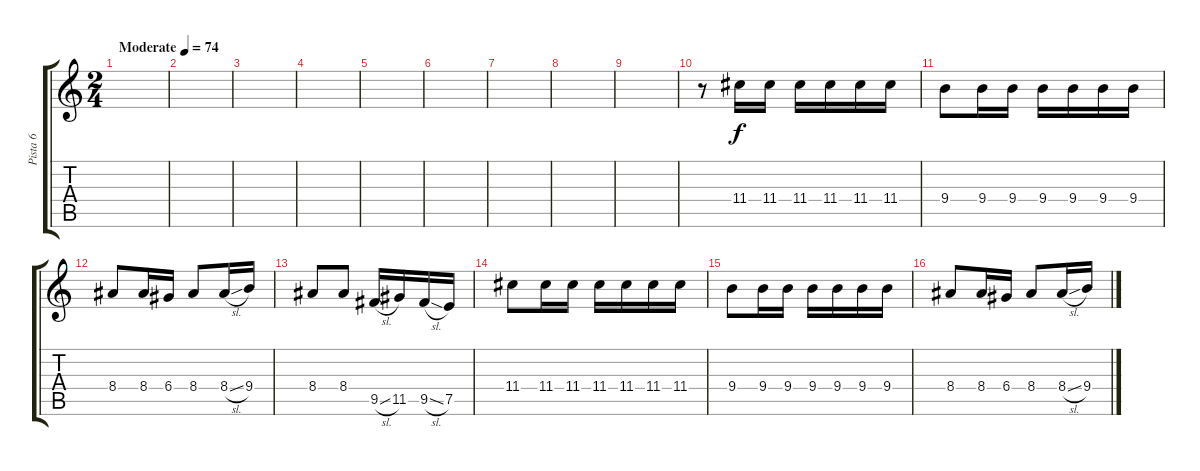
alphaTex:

\track ("Pista 6" "Pista 6") {instrument electricguitarjazz}
\staff {score tabs}
\tuning (E4 B3 G3 D3 A2 E2) {hide}
\ts (2 4)
\tempo (74 "Moderate")
\clef g2
\ks c
|
|
|
|
|
|
|
|
|
r.8 11.4.16 11.4.16 11.4.16 11.4.16 11.4.16 11.4.16 |
9.4.8 9.4.16 9.4.16 9.4.16 9.4.16 9.4.16 9.4.16 |
8.4.8 8.4.16 6.4.16 8.4.8 8.4{sl}.16 9.4.16 |
8.4.8 8.4.8 9.5{sl}.16 11.5.16 9.5{sl}.16 7.5.16 |
11.4.8 11.4.16 11.4.16 11.4.16 11.4.16 11.4.16 11.4.16 |
9.4.8 9.4.16 9.4.16 9.4.16 9.4.16 9.4.16 9.4.16 |
8.4.8 8.4.16 6.4.16 8.4.8 8.4{sl}.16 9.4.16
